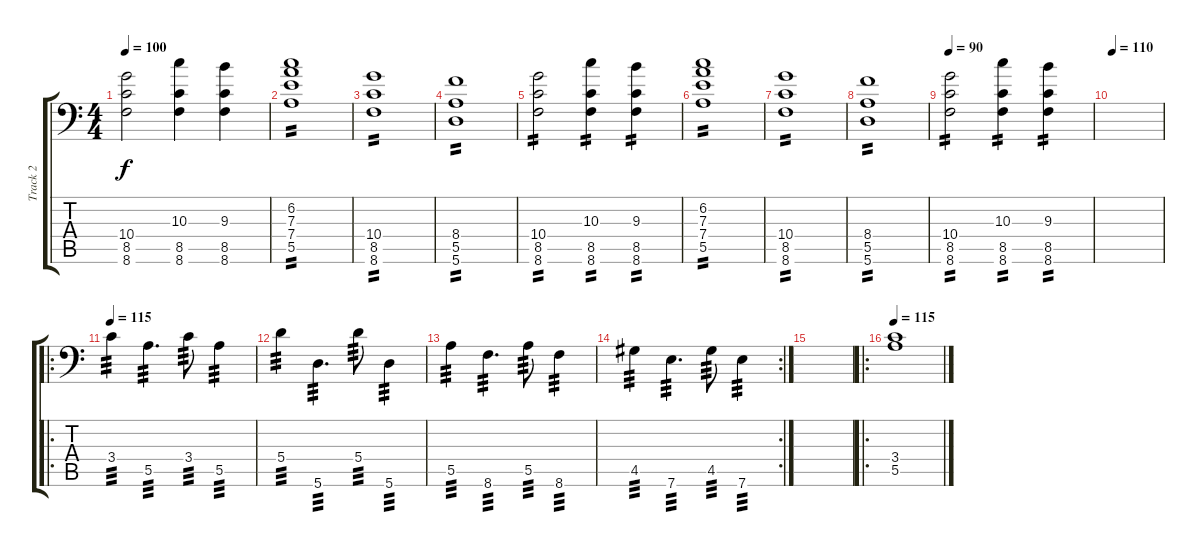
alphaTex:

\track ("Track 2" "Track 2") {instrument overdrivenguitar}
\staff {score tabs}
\tuning (B3 Gb3 D3 A2 E2 A1) {hide}
\ts (4 4)
\tempo 100
\clef f4
\ks c
(10.4 8.5 8.6).2{dy f} (10.3 8.5 8.6).4 (9.3 8.5 8.6).4 |
(6.2 7.3 7.4 5.5).1{tp 2} |
(10.4 8.5 8.6).1{tp 2} |
(8.4 5.5 5.6).1{tp 2} |
(10.4 8.5 8.6).2{tp 2} (10.3 8.5 8.6).4{tp 2} (9.3 8.5 8.6).4{tp 2} |
(6.2 7.3 7.4 5.5).1{tp 2} |
(10.4 8.5 8.6).1{tp 2} |
(8.4 5.5 5.6).1{tp 2} |
\tempo 90
(10.4 8.5 8.6).2{tp 2} (10.3 8.5 8.6).4{tp 2} (9.3 8.5 8.6).4{tp 2} |
\tempo 110
|
\ro
\tempo 115
3.4.4{tp 3} 5.5.4{d tp 3} 3.4.8{tp 3} 5.5.4{tp 3} |
5.4.4{tp 3} 5.6.4{d tp 3} 5.4.8{tp 3} 5.6.4{tp 3} |
5.5.4{tp 3} 8.6.4{d tp 3} 5.5.8{tp 3} 8.6.4{tp 3} |
\rc 2
4.5.4{tp 3} 7.6.4{d tp 3} 4.5.8{tp 3} 7.6.4{tp 3} |
|
\ro
\tempo 115
(3.4 5.5).1
